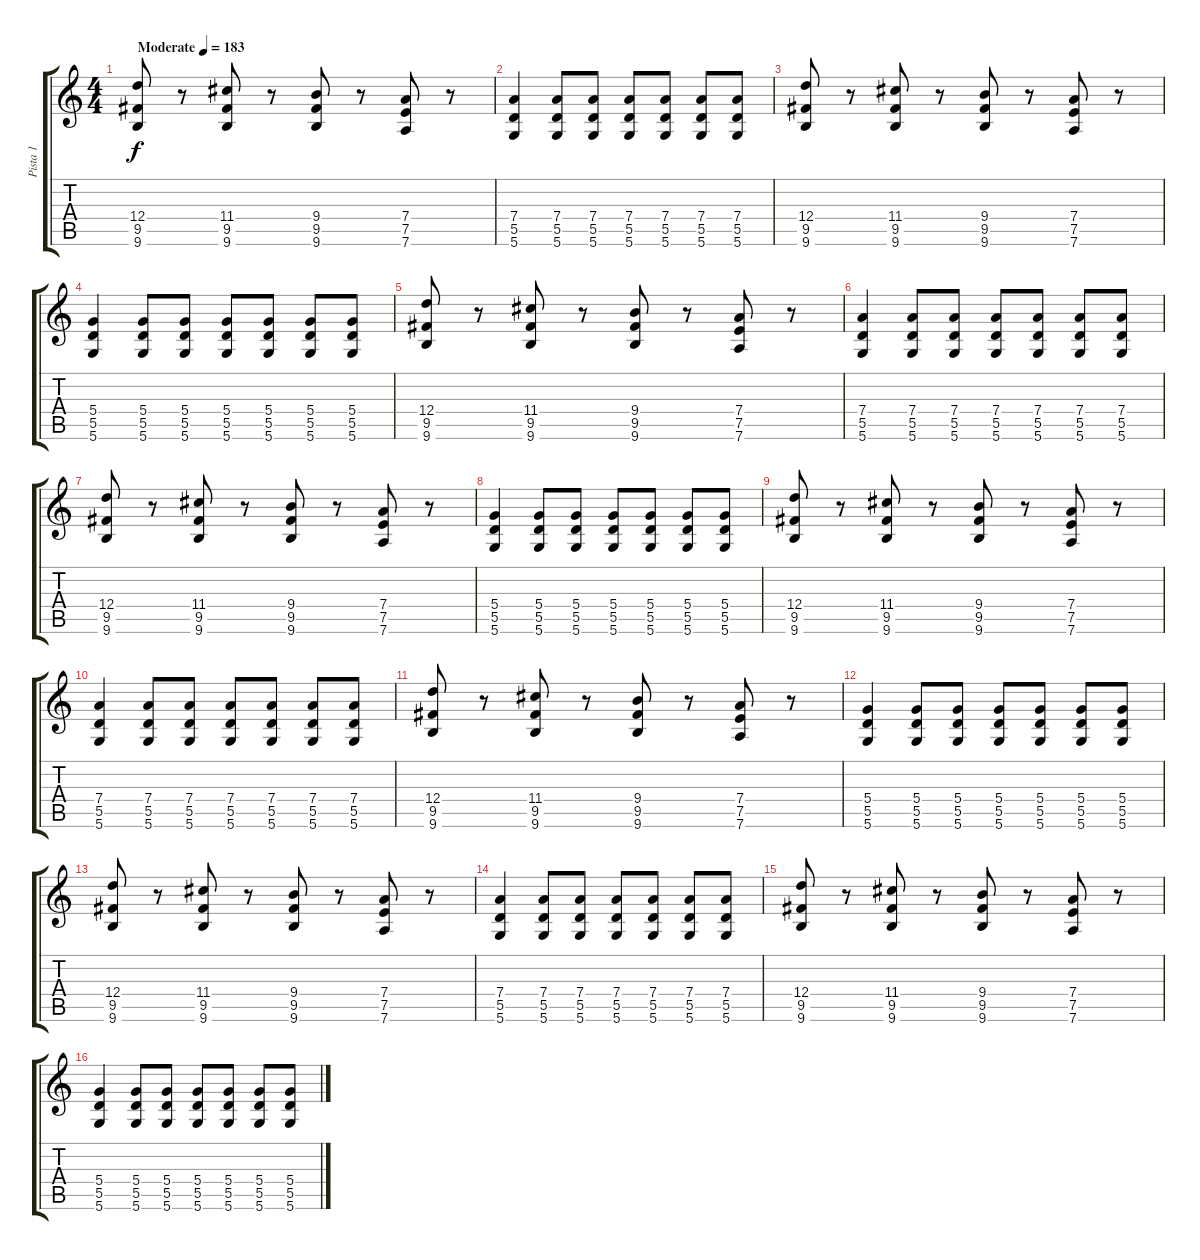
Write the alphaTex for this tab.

\track ("Pista 1" "Pista 1") {instrument distortionguitar}
\staff {score tabs}
\tuning (E4 B3 G3 D3 A2 D2) {hide}
\ts (4 4)
\tempo (183 "Moderate")
\clef g2
\ks c
(12.4 9.5 9.6).8{dy f instrument distortionguitar} r.8 (11.4 9.5 9.6).8 r.8 (9.4 9.5 9.6).8 r.8 (7.4 7.5 7.6).8 r.8 |
(7.4 5.5 5.6).4 (7.4 5.5 5.6).8 (7.4 5.5 5.6).8 (7.4 5.5 5.6).8 (7.4 5.5 5.6).8 (7.4 5.5 5.6).8 (7.4 5.5 5.6).8 |
(12.4 9.5 9.6).8 r.8 (11.4 9.5 9.6).8 r.8 (9.4 9.5 9.6).8 r.8 (7.4 7.5 7.6).8 r.8 |
(5.4 5.5 5.6).4 (5.4 5.5 5.6).8 (5.4 5.5 5.6).8 (5.4 5.5 5.6).8 (5.4 5.5 5.6).8 (5.4 5.5 5.6).8 (5.4 5.5 5.6).8 |
(12.4 9.5 9.6).8 r.8 (11.4 9.5 9.6).8 r.8 (9.4 9.5 9.6).8 r.8 (7.4 7.5 7.6).8 r.8 |
(7.4 5.5 5.6).4 (7.4 5.5 5.6).8 (7.4 5.5 5.6).8 (7.4 5.5 5.6).8 (7.4 5.5 5.6).8 (7.4 5.5 5.6).8 (7.4 5.5 5.6).8 |
(12.4 9.5 9.6).8 r.8 (11.4 9.5 9.6).8 r.8 (9.4 9.5 9.6).8 r.8 (7.4 7.5 7.6).8 r.8 |
(5.4 5.5 5.6).4 (5.4 5.5 5.6).8 (5.4 5.5 5.6).8 (5.4 5.5 5.6).8 (5.4 5.5 5.6).8 (5.4 5.5 5.6).8 (5.4 5.5 5.6).8 |
(12.4 9.5 9.6).8 r.8 (11.4 9.5 9.6).8 r.8 (9.4 9.5 9.6).8 r.8 (7.4 7.5 7.6).8 r.8 |
(7.4 5.5 5.6).4 (7.4 5.5 5.6).8 (7.4 5.5 5.6).8 (7.4 5.5 5.6).8 (7.4 5.5 5.6).8 (7.4 5.5 5.6).8 (7.4 5.5 5.6).8 |
(12.4 9.5 9.6).8 r.8 (11.4 9.5 9.6).8 r.8 (9.4 9.5 9.6).8 r.8 (7.4 7.5 7.6).8 r.8 |
(5.4 5.5 5.6).4 (5.4 5.5 5.6).8 (5.4 5.5 5.6).8 (5.4 5.5 5.6).8 (5.4 5.5 5.6).8 (5.4 5.5 5.6).8 (5.4 5.5 5.6).8 |
(12.4 9.5 9.6).8 r.8 (11.4 9.5 9.6).8 r.8 (9.4 9.5 9.6).8 r.8 (7.4 7.5 7.6).8 r.8 |
(7.4 5.5 5.6).4 (7.4 5.5 5.6).8 (7.4 5.5 5.6).8 (7.4 5.5 5.6).8 (7.4 5.5 5.6).8 (7.4 5.5 5.6).8 (7.4 5.5 5.6).8 |
(12.4 9.5 9.6).8 r.8 (11.4 9.5 9.6).8 r.8 (9.4 9.5 9.6).8 r.8 (7.4 7.5 7.6).8 r.8 |
(5.4 5.5 5.6).4 (5.4 5.5 5.6).8 (5.4 5.5 5.6).8 (5.4 5.5 5.6).8 (5.4 5.5 5.6).8 (5.4 5.5 5.6).8 (5.4 5.5 5.6).8
